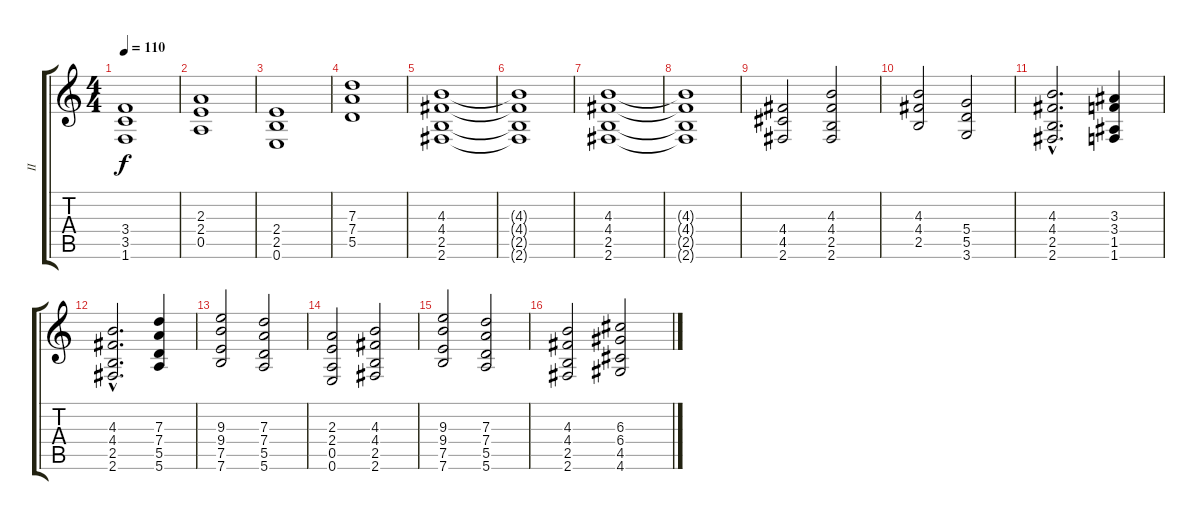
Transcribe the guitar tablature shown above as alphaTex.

\track ("II" "II") {instrument distortionguitar}
\staff {score tabs}
\tuning (E4 B3 G3 D3 A2 E2) {hide}
\ts (4 4)
\tempo 110
\clef g2
\ks c
(3.4 3.5 1.6).1{dy f} |
(2.3 2.4 0.5).1 |
(2.4 2.5 0.6).1 |
(7.3 7.4 5.5).1 |
(4.3 4.4 2.5 2.6).1 |
(4.3{t} 4.4{t} 2.5{t} 2.6{t}).1 |
(4.3 4.4 2.5 2.6).1 |
(4.3{t} 4.4{t} 2.5{t} 2.6{t}).1 |
(4.4 4.5 2.6).2 (4.3 4.4 2.5 2.6).2 |
(4.3 4.4 2.5).2 (5.4 5.5 3.6).2 |
(4.3{hac} 4.4{hac} 2.5{hac} 2.6{hac}).2{d} (3.3 3.4 1.5 1.6).4 |
(4.3{hac} 4.4{hac} 2.5{hac} 2.6{hac}).2{d} (7.3 7.4 5.5 5.6).4 |
(9.3 9.4 7.5 7.6).2 (7.3 7.4 5.5 5.6).2 |
(2.3 2.4 0.5 0.6).2 (4.3 4.4 2.5 2.6).2 |
(9.3 9.4 7.5 7.6).2 (7.3 7.4 5.5 5.6).2 |
(4.3 4.4 2.5 2.6).2 (6.3 6.4 4.5 4.6).2
